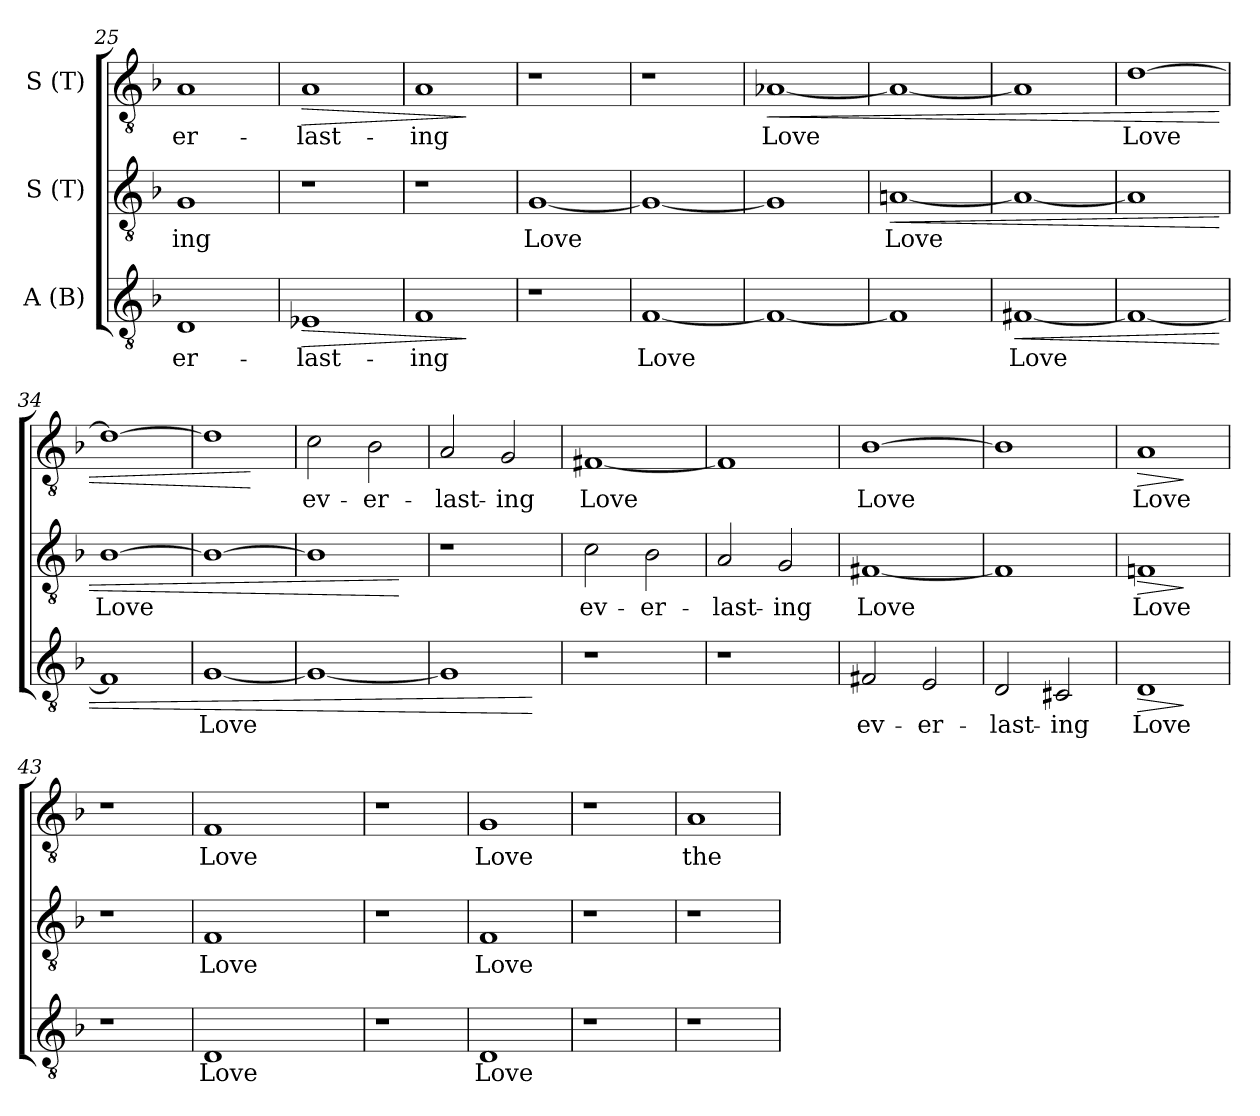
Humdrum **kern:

**kern	**text	**dynam	**kern	**text	**dynam	**kern	**text	**dynam
*part3	*part3	*part3	*part2	*part2	*part2	*part1	*part1	*part1
*staff3	*staff3	*staff3	*staff2	*staff2	*staff2	*staff1	*staff1	*staff1
*I"A (B)	*	*	*I"S (T)	*	*	*I"S (T)	*	*
*clefGv2	*	*	*clefGv2	*	*	*clefGv2	*	*
*k[b-]	*	*	*k[b-]	*	*	*k[b-]	*	*
*F:	*	*	*F:	*	*	*F:	*	*
=25	=25	=25	=25	=25	=25	=25	=25	=25
!	!LO:LY:b	!	!	!LO:LY:b	!	!	!LO:LY:b	!
1D	-er-	.	1G	-ing	.	1A	-er-	.
!!LO:LB:g=z
=26	=26	=26	=26	=26	=26	=26	=26	=26
!	!LO:LY:b	!LO:HP:b	!	!	!	!	!LO:LY:b	!LO:HP:b
1E-X	-last-	>	1r	.	.	1A	-last-	>
=27	=27	=27	=27	=27	=27	=27	=27	=27
!	!LO:LY:b	!	!	!	!	!	!LO:LY:b	!
1F	-ing	.	1r	.	.	1A	-ing	.
.	.	]	.	.	.	.	.	]
=28	=28	=28	=28	=28	=28	=28	=28	=28
!	!	!	!	!LO:LY:b	!	!	!	!
1r	.	.	[<1G	Love	.	1r	.	.
=29	=29	=29	=29	=29	=29	=29	=29	=29
!	!LO:LY:b	!	!	!	!	!	!	!
[<1F	Love	.	1G_	.	.	1r	.	.
=30	=30	=30	=30	=30	=30	=30	=30	=30
!	!	!	!	!	!	!	!LO:LY:b	!LO:HP:b
1F_	.	.	1G]	.	.	[<1A-X	Love	<
=31	=31	=31	=31	=31	=31	=31	=31	=31
!	!	!	!	!LO:LY:b	!LO:HP:b	!	!	!
1F]	.	.	[<1An	Love	<	1A-_	.	.
=32	=32	=32	=32	=32	=32	=32	=32	=32
!	!LO:LY:b	!LO:HP:b	!	!	!	!	!	!
[<1F#X	Love	<	1A_	.	.	1A-]	.	.
=33	=33	=33	=33	=33	=33	=33	=33	=33
!	!	!	!	!	!	!	!LO:LY:b	!
1F#_	.	.	1A]	.	.	[>1d	Love	.
=34	=34	=34	=34	=34	=34	=34	=34	=34
!	!	!	!	!LO:LY:b	!	!	!	!
1F#]	.	.	[>1B-	Love	.	1d_	.	.
=35	=35	=35	=35	=35	=35	=35	=35	=35
!	!LO:LY:b	!	!	!	!	!	!	!
[<1G	Love	.	1B-_	.	.	1d]	.	.
.	.	.	.	.	.	.	.	[
=36	=36	=36	=36	=36	=36	=36	=36	=36
!	!	!	!	!	!	!	!LO:LY:b	!
1G_	.	.	1B-]	.	.	2c\	ev-	.
!	!	!	!	!	!	!	!LO:LY:b	!
.	.	.	.	.	.	2B-\	-er-	.
.	.	.	.	.	[	.	.	.
=37	=37	=37	=37	=37	=37	=37	=37	=37
!	!	!	!	!	!	!	!LO:LY:b	!
1G]	.	.	1r	.	.	2A/	-last-	.
!	!	!	!	!	!	!	!LO:LY:b	!
.	.	.	.	.	.	2G/	-ing	.
.	.	[	.	.	.	.	.	.
!!LO:PB:g=z
=38	=38	=38	=38	=38	=38	=38	=38	=38
!	!	!	!	!LO:LY:b	!	!	!LO:LY:b	!
1r	.	.	2c\	ev-	.	[<1F#X	Love	.
!	!	!	!	!LO:LY:b	!	!	!	!
.	.	.	2B-\	-er-	.	.	.	.
=39	=39	=39	=39	=39	=39	=39	=39	=39
!	!	!	!	!LO:LY:b	!	!	!	!
1r	.	.	2A/	-last-	.	1F#]	.	.
!	!	!	!	!LO:LY:b	!	!	!	!
.	.	.	2G/	-ing	.	.	.	.
=40	=40	=40	=40	=40	=40	=40	=40	=40
!	!LO:LY:b	!	!	!LO:LY:b	!	!	!LO:LY:b	!
2F#X/	ev-	.	[<1F#X	Love	.	[>1B-	Love	.
!	!LO:LY:b	!	!	!	!	!	!	!
2E/	-er-	.	.	.	.	.	.	.
=41	=41	=41	=41	=41	=41	=41	=41	=41
!	!LO:LY:b	!	!	!	!	!	!	!
2D/	-last-	.	1F#]	.	.	1B-]	.	.
!	!LO:LY:b	!	!	!	!	!	!	!
2C#X/	-ing	.	.	.	.	.	.	.
=42	=42	=42	=42	=42	=42	=42	=42	=42
!	!LO:LY:b	!LO:HP:b	!	!LO:LY:b	!LO:HP:b	!	!LO:LY:b	!LO:HP:b
1D	Love	>	1Fn	Love	>	1A	Love	>
.	.	]	.	.	]	.	.	]
=43	=43	=43	=43	=43	=43	=43	=43	=43
1r	.	.	1r	.	.	1r	.	.
=44	=44	=44	=44	=44	=44	=44	=44	=44
!	!LO:LY:b	!	!	!LO:LY:b	!	!	!LO:LY:b	!
*^	*	*	*^	*	*	*	*	*
1D	4ryy	Love	.	1F	4ryy	Love	.	1F	Love	.
.	16.ryy	.	.	.	16.ryy	.	.	.	.	.
.	2ryy	.	.	.	2ryy	.	.	.	.	.
.	8ryy	.	.	.	8ryy	.	.	.	.	.
.	32ryy	.	.	.	32ryy	.	.	.	.	.
*v	*v	*	*	*	*	*	*	*	*	*
*	*	*	*v	*v	*	*	*	*	*
=45	=45	=45	=45	=45	=45	=45	=45	=45
1r	.	.	1r	.	.	1r	.	.
=46	=46	=46	=46	=46	=46	=46	=46	=46
!	!LO:LY:b	!	!	!LO:LY:b	!	!	!LO:LY:b	!
1D	Love	.	1F	Love	.	1G	Love	.
=47	=47	=47	=47	=47	=47	=47	=47	=47
1r	.	.	1r	.	.	1r	.	.
=48	=48	=48	=48	=48	=48	=48	=48	=48
!	!	!	!	!	!	!	!LO:LY:b	!
1r	.	.	1r	.	.	1A	the	.
=	=	=	=	=	=	=	=	=
*-	*-	*-	*-	*-	*-	*-	*-	*-
